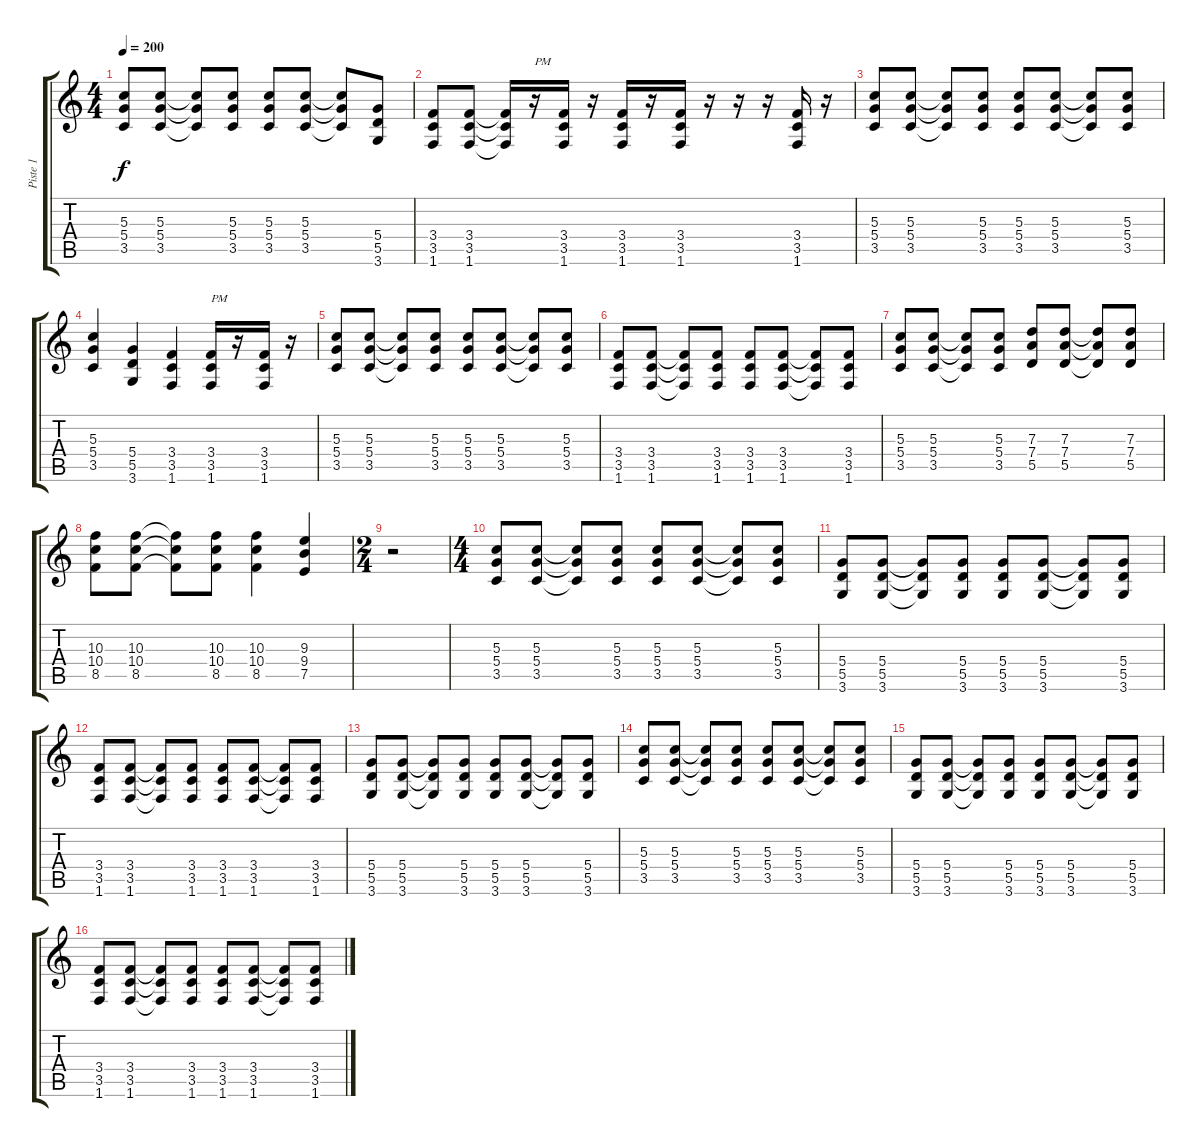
\track ("Piste 1" "Piste 1") {instrument distortionguitar}
\staff {score tabs}
\tuning (E4 B3 G3 D3 A2 E2) {hide}
\ts (4 4)
\tempo 200
\clef g2
\ks c
(5.3 5.4 3.5).8{dy f} (5.3 5.4 3.5).8 (5.3{t} 5.4{t} 3.5{t}).8 (5.3 5.4 3.5).8 (5.3 5.4 3.5).8 (5.3 5.4 3.5).8 (5.3{t} 5.4{t} 3.5{t}).8 (5.4 5.5 3.6).8 |
(3.4 3.5 1.6).8 (3.4 3.5 1.6).8 (3.4{t} 3.5{t} 1.6{t}).16 r.16{txt "PM"} (3.4 3.5 1.6).16 r.16 (3.4 3.5 1.6).16 r.16 (3.4 3.5 1.6).16 r.16 r.16 r.16 (3.4 3.5 1.6).16 r.16 |
(5.3 5.4 3.5).8 (5.3 5.4 3.5).8 (5.3{t} 5.4{t} 3.5{t}).8 (5.3 5.4 3.5).8 (5.3 5.4 3.5).8 (5.3 5.4 3.5).8 (5.3{t} 5.4{t} 3.5{t}).8 (5.3 5.4 3.5).8 |
(5.3 5.4 3.5).4 (5.4 5.5 3.6).4 (3.4 3.5 1.6).4 (3.4 3.5 1.6).16{txt "PM"} r.16 (3.4 3.5 1.6).16 r.16 |
(5.3 5.4 3.5).8 (5.3 5.4 3.5).8 (5.3{t} 5.4{t} 3.5{t}).8 (5.3 5.4 3.5).8 (5.3 5.4 3.5).8 (5.3 5.4 3.5).8 (5.3{t} 5.4{t} 3.5{t}).8 (5.3 5.4 3.5).8 |
(3.4 3.5 1.6).8 (3.4 3.5 1.6).8 (3.4{t} 3.5{t} 1.6{t}).8 (3.4 3.5 1.6).8 (3.4 3.5 1.6).8 (3.4 3.5 1.6).8 (3.4{t} 3.5{t} 1.6{t}).8 (3.4 3.5 1.6).8 |
(5.3 5.4 3.5).8 (5.3 5.4 3.5).8 (5.3{t} 5.4{t} 3.5{t}).8 (5.3 5.4 3.5).8 (7.3 7.4 5.5).8 (7.3 7.4 5.5).8 (7.3{t} 7.4{t} 5.5{t}).8 (7.3 7.4 5.5).8 |
(10.3 10.4 8.5).8 (10.3 10.4 8.5).8 (10.3{t} 10.4{t} 8.5{t}).8 (10.3 10.4 8.5).8 (10.3 10.4 8.5).4 (9.3 9.4 7.5).4 |
\ts (2 4)
r.2 |
\ts (4 4)
(5.3 5.4 3.5).8 (5.3 5.4 3.5).8 (5.3{t} 5.4{t} 3.5{t}).8 (5.3 5.4 3.5).8 (5.3 5.4 3.5).8 (5.3 5.4 3.5).8 (5.3{t} 5.4{t} 3.5{t}).8 (5.3 5.4 3.5).8 |
(5.4 5.5 3.6).8 (5.4 5.5 3.6).8 (5.4{t} 5.5{t} 3.6{t}).8 (5.4 5.5 3.6).8 (5.4 5.5 3.6).8 (5.4 5.5 3.6).8 (5.4{t} 5.5{t} 3.6{t}).8 (5.4 5.5 3.6).8 |
(3.4 3.5 1.6).8 (3.4 3.5 1.6).8 (3.4{t} 3.5{t} 1.6{t}).8 (3.4 3.5 1.6).8 (3.4 3.5 1.6).8 (3.4 3.5 1.6).8 (3.4{t} 3.5{t} 1.6{t}).8 (3.4 3.5 1.6).8 |
(5.4 5.5 3.6).8 (5.4 5.5 3.6).8 (5.4{t} 5.5{t} 3.6{t}).8 (5.4 5.5 3.6).8 (5.4 5.5 3.6).8 (5.4 5.5 3.6).8 (5.4{t} 5.5{t} 3.6{t}).8 (5.4 5.5 3.6).8 |
(5.3 5.4 3.5).8 (5.3 5.4 3.5).8 (5.3{t} 5.4{t} 3.5{t}).8 (5.3 5.4 3.5).8 (5.3 5.4 3.5).8 (5.3 5.4 3.5).8 (5.3{t} 5.4{t} 3.5{t}).8 (5.3 5.4 3.5).8 |
(5.4 5.5 3.6).8 (5.4 5.5 3.6).8 (5.4{t} 5.5{t} 3.6{t}).8 (5.4 5.5 3.6).8 (5.4 5.5 3.6).8 (5.4 5.5 3.6).8 (5.4{t} 5.5{t} 3.6{t}).8 (5.4 5.5 3.6).8 |
(3.4 3.5 1.6).8 (3.4 3.5 1.6).8 (3.4{t} 3.5{t} 1.6{t}).8 (3.4 3.5 1.6).8 (3.4 3.5 1.6).8 (3.4 3.5 1.6).8 (3.4{t} 3.5{t} 1.6{t}).8 (3.4 3.5 1.6).8
